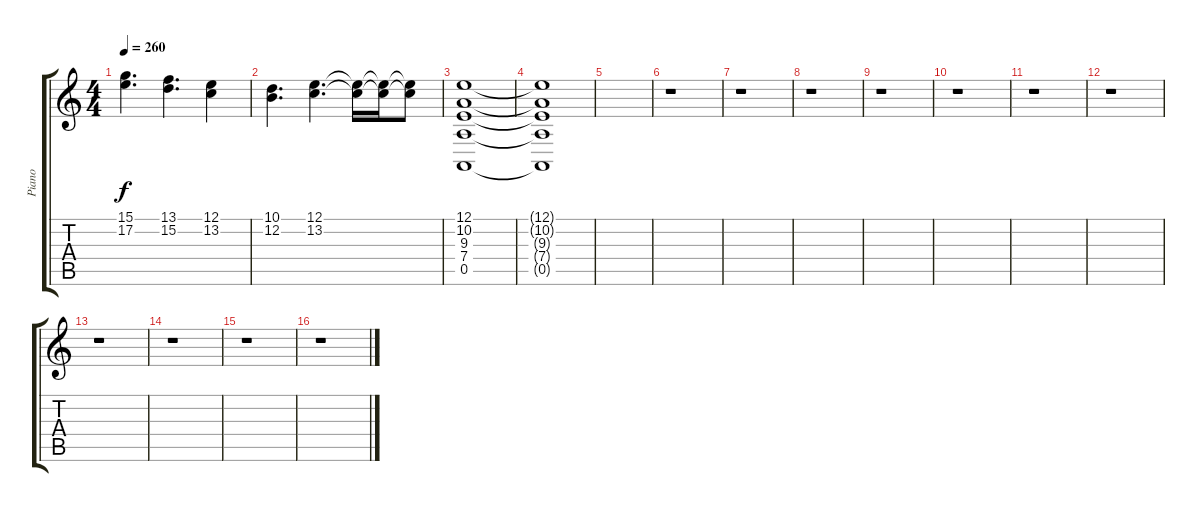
\track ("Piano" "Piano") {mute instrument electricgrandpiano}
\staff {score tabs}
\tuning (E4 B3 G3 D3 A2 E2) {hide}
\ts (4 4)
\tempo 260
\clef g2
\ks c
(15.1 17.2).4{d dy f} (13.1 15.2).4{d} (12.1 13.2).4 |
(10.1 12.2).4{d} (12.1 13.2).4{d} (12.1{t} 13.2{t}).16 (12.1{t} 13.2{t}).16 (12.1{t} 13.2{t}).8 |
(12.1 10.2 9.3 7.4 0.5).1 |
(12.1{t} 10.2{t} 9.3{t} 7.4{t} 0.5{t}).1 |
|
r.1 |
r.1 |
r.1 |
r.1 |
r.1 |
r.1 |
r.1 |
r.1 |
r.1 |
r.1 |
r.1
